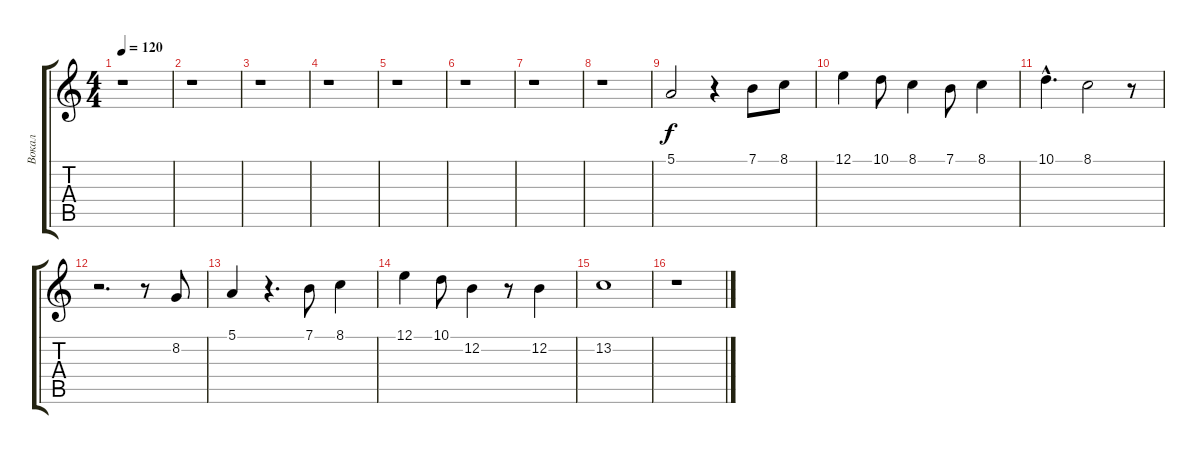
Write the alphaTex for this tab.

\track ("Вокал" "Вокал") {instrument lead3calliope}
\staff {score tabs}
\tuning (E4 B3 G3 D3 A2 E2) {hide}
\ts (4 4)
\tempo 120
\clef g2
\ks c
r.1{dy f} |
r.1 |
r.1 |
r.1 |
r.1 |
r.1 |
r.1 |
r.1 |
5.1.2 r.4 7.1.8 8.1.8 |
12.1.4 10.1.8 8.1.4 7.1.8 8.1.4 |
10.1{hac}.4{d} 8.1.2 r.8 |
r.2{d} r.8 8.2.8 |
5.1.4 r.4{d} 7.1.8 8.1.4 |
12.1.4 10.1.8 12.2.4 r.8 12.2.4 |
13.2.1 |
r.1
